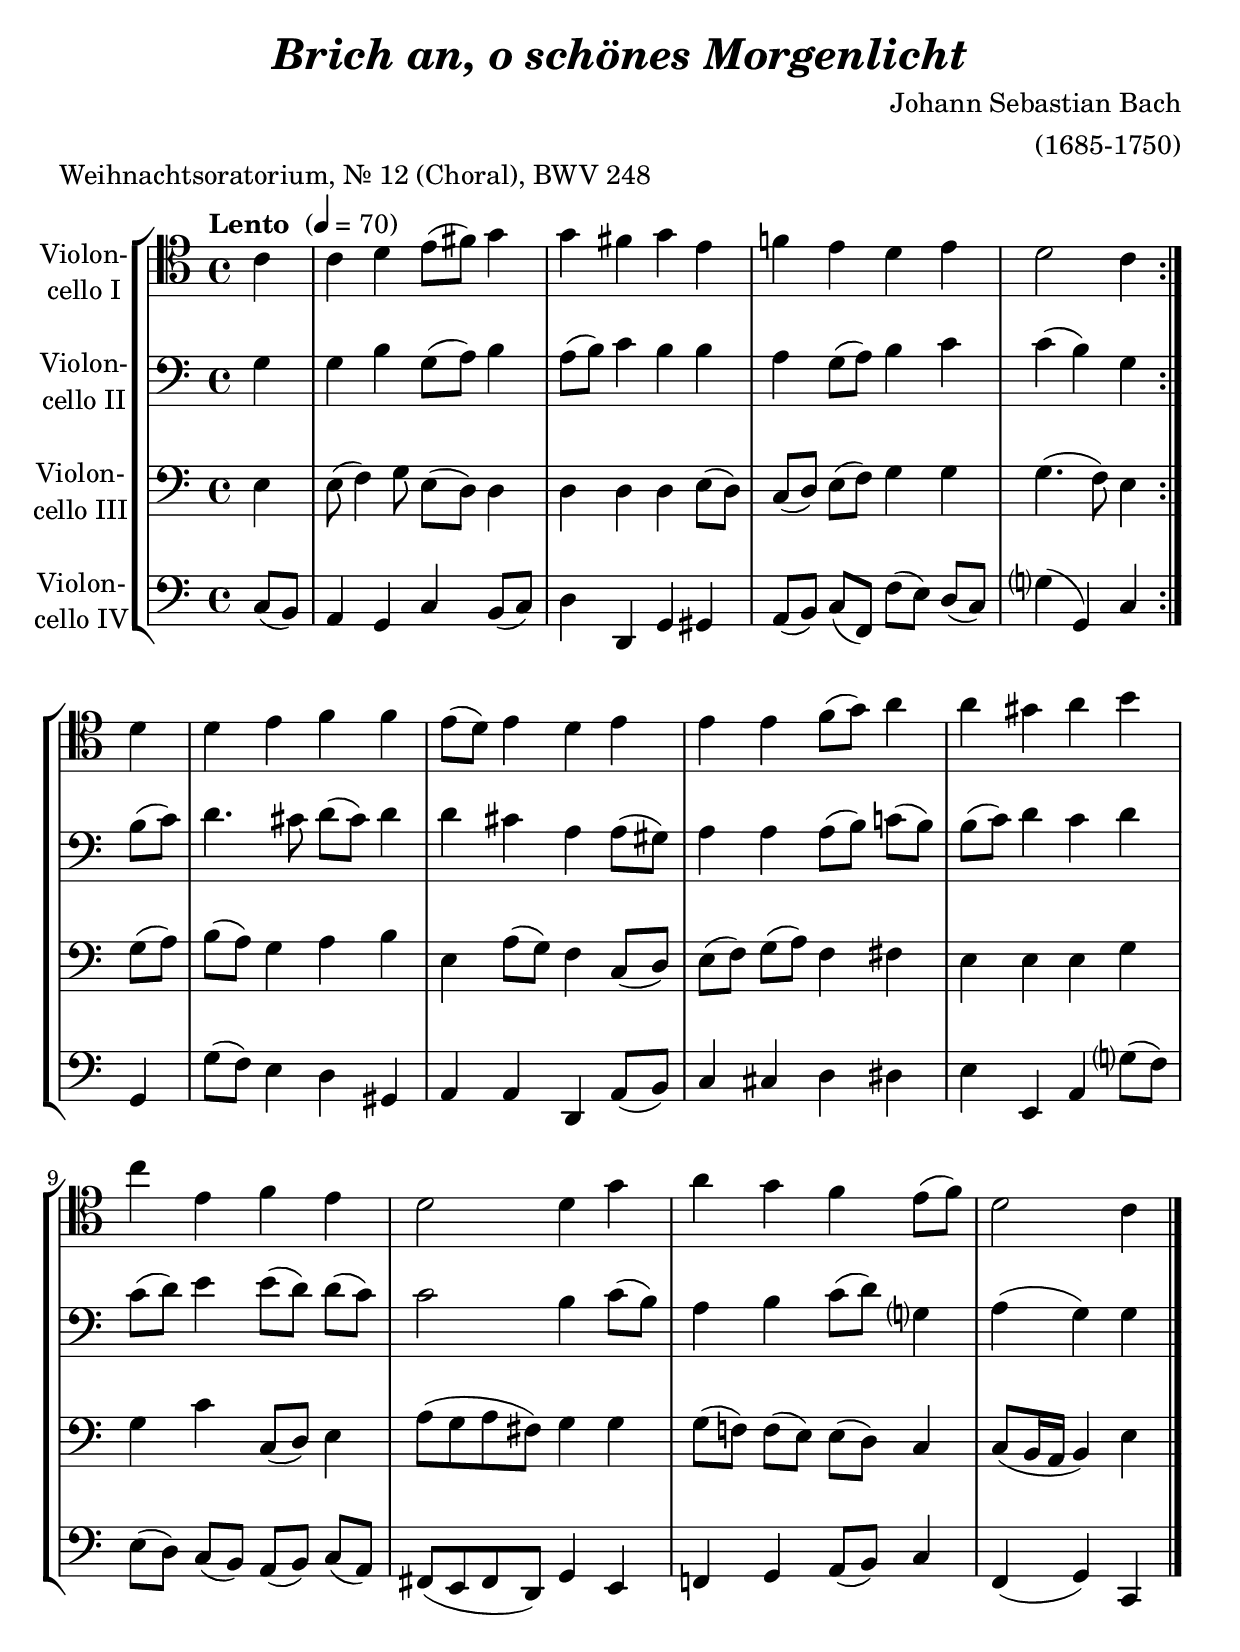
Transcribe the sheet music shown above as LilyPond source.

\version "2.18.2"
\include "deutsch.ly"
  
#(set-global-staff-size 23.5)

\header {
  title     = \markup \bold \italic "Brich an, o schönes Morgenlicht"
  composer  = "Johann Sebastian Bach"
  arranger  = "(1685-1750)"
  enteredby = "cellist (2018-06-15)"
  piece     = "Weihnachtsoratorium, Nr. 12 (Choral), BWV 248"
}

voiceconsts = {
  \key c \major
  \time 4/4
  \clef "bass"
%  \numericTimeSignature
  \compressFullBarRests
  % Set default beaming for all staves
 \set Timing.beamExceptions = #'()
 \set Timing.baseMoment     = #(ly:make-moment 1 4)
 \set Timing.beatStructure  = #'(1 1 1 1)
  \tempo "Lento " 4=70
}

micl = "clarinet"
mifl = "flute"
miob = "oboe"
mifh = "french horn"
misx = "tenor sax"
mist = "string ensemble 1"
miba = "cello"

va = \relative c' {
  \voiceconsts
  \clef "tenor"
  
  \repeat volta 2 {
    \partial 4 c4
    c d e8( fis8) g4
    g fis g e
    f! e d e
    d2 c4
  }
  d

  d e f f
  e8( d) e4 d e
  e e f8( g) a4
  a gis a h
  c e, f e

  d2 d4 g
  a g f e8( f)
  d2 c4 \bar "|."
}

vb = \relative c' {
  \voiceconsts

  \repeat volta 2 {
    \partial 4 g4
    g h g8( a) h4
    a8( h) c4 h h
    a g8( a) h4 c
    c( h) g
  }

  h8( c)
  d4. cis8 d( cis) d4
  d cis a a8( gis)
  a4 a a8( h) c!( h)

  h( c) d4 c d
  c8( d) e4 e8( d) d( c)
  c2 h4 c8( h)
  a4 h c8( d) g,?4

  a( g) g \bar "|."
}

vc = \relative c {
  \voiceconsts

  \repeat volta 2 {
    \partial 4 e4
    e8( f4) g8 e( d) d4
    d d d e8( d)
    c( d) e( f) g4 g
    g4.( f8) e4
  }

  g8( a)
  h( a) g4 a h
  e, a8( g) f4 c8( d)
  e( f) g( a) f4 fis
  e e e g

  g c c,8( d) e4
  a8[( g a fis)] g4 g
  g8( f!) f( e) e( d) c4
  c8( h16 a h4) e \bar "|."
}

vd = \relative c {
  \voiceconsts

  \repeat volta 2 {
    \partial 4 c8( h)
    a4 g c h8( c)
    d4 d, g gis
    a8( h) c( f,) f'( e) d( c)
    g'?4( g,) c
  }

  g
  g'8( f) e4 d gis,
  a a d, a'8( h)
  c4 cis d dis
  e e, a g'?8( f)

  e( d) c( h) a( h) c( a)
  fis[( e fis d)] g4 e
  f! g a8( h) c4
  f,( g) c, \bar "|."
}


music = \new StaffGroup <<
      \new Staff {
	\set Staff.midiInstrument = \miba
	\set Staff.instrumentName = \markup \center-column { "Violon-" "cello I" }
	\transpose c c { \va }
      }

      \new Staff {
	\set Staff.midiInstrument = \miba
	\set Staff.instrumentName = \markup \center-column { "Violon-" "cello II" }
	\transpose c c { \vb }
      }

      \new Staff {
	\set Staff.midiInstrument = \miba
	\set Staff.instrumentName = \markup \center-column { "Violon-" "cello III" }
	\transpose c c { \vc }
      }

      \new Staff {
	\set Staff.midiInstrument = \miba
	\set Staff.instrumentName = \markup \center-column { "Violon-" "cello IV" }
	\transpose c c { \vd }
      }
>>

\book {
  \score {
    \music
    \layout {}
  }

  \score {
    \unfoldRepeats \music

    \midi {
      \context {
        \Score
      }
    }
  }
}
